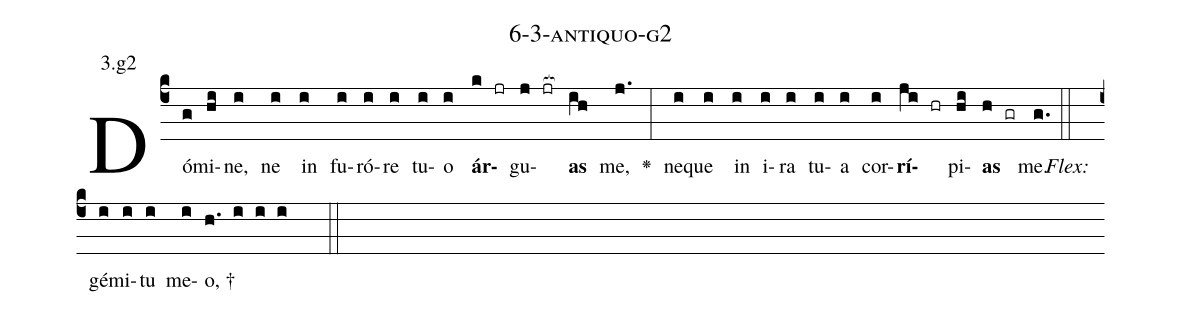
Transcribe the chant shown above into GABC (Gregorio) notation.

name: 6-3-antiquo-g2;
annotation: 3.g2;
%%
(c4)Dó(g)mi(hi)ne,(i) ne(i) in(i) fu(i)ró(i)re(i) tu(i)o(i) <b>ár</b>(k jr)gu(j jr[ocb:1{])<b>as</b>(ih[ocb:0}]) me,(j.) <v>\greheightstar</v>(:) ne(i)que(i) in(i) i(i)ra(i) tu(i)a(i) cor(i)<b>rí</b>(ji hr)pi(hi)<b>as</b>(h gr) me.(g.) (::)
<i>Flex:</i>()  gé(i)mi(i)tu(i) me(i)o, †(h. i i i  ::)

%E(i) u(i) o(ji) u(hi) a(h) e.(g.) (::)
